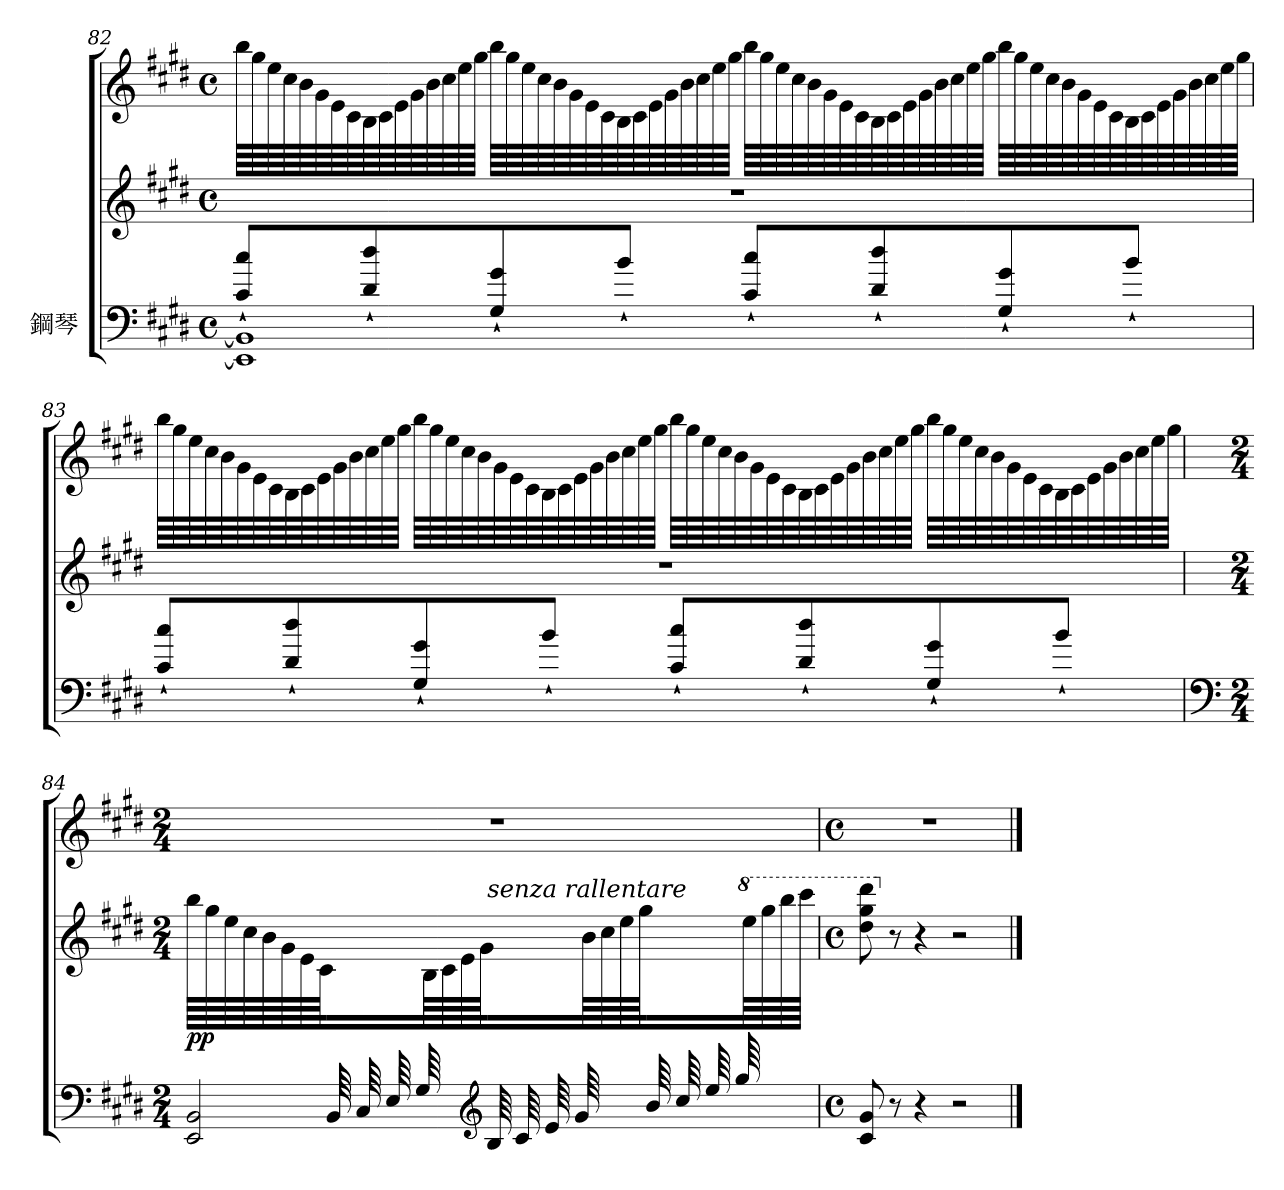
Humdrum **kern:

**kern	**kern	**kern	**dynam
*part1	*part1	*part1	*part1
*staff3	*staff2	*staff1	*staff1/2/3
*I"鋼琴	*	*	*
!!LO:PB:g=z
*clefF4	*clefG2	*clefG2	*
*k[f#c#g#d#]	*k[f#c#g#d#]	*k[f#c#g#d#]	*
*M4/4	*M4/4	*M4/4	*
*met(c)	*met(c)	*met(c)	*
=82	=82	=82	=82
*^	*	*	*
1EE] 1BB]	8c#/` 8cc#/`L	1r	64bb\LLLL	.
.	.	.	64gg#\	.
.	.	.	64ee\	.
.	.	.	64cc#\	.
.	.	.	64b\	.
.	.	.	64g#\	.
.	.	.	64e\	.
.	.	.	64c#\	.
.	8d#/` 8dd#/`	.	64B\	.
.	.	.	64c#\	.
.	.	.	64e\	.
.	.	.	64g#\	.
.	.	.	64b\	.
.	.	.	64cc#\	.
.	.	.	64ee\	.
.	.	.	64gg#\JJJJ	.
.	8G#/` 8g#/`	.	64bb\LLLL	.
.	.	.	64gg#\	.
.	.	.	64ee\	.
.	.	.	64cc#\	.
.	.	.	64b\	.
.	.	.	64g#\	.
.	.	.	64e\	.
.	.	.	64c#\	.
.	8b`/J	.	64B\	.
.	.	.	64c#\	.
.	.	.	64e\	.
.	.	.	64g#\	.
.	.	.	64b\	.
.	.	.	64cc#\	.
.	.	.	64ee\	.
.	.	.	64gg#\JJJJ	.
.	8c#/` 8cc#/`L	.	64bb\LLLL	.
.	.	.	64gg#\	.
.	.	.	64ee\	.
.	.	.	64cc#\	.
.	.	.	64b\	.
.	.	.	64g#\	.
.	.	.	64e\	.
.	.	.	64c#\	.
.	8d#/` 8dd#/`	.	64B\	.
.	.	.	64c#\	.
.	.	.	64e\	.
.	.	.	64g#\	.
.	.	.	64b\	.
.	.	.	64cc#\	.
.	.	.	64ee\	.
.	.	.	64gg#\JJJJ	.
.	8G#/` 8g#/`	.	64bb\LLLL	.
.	.	.	64gg#\	.
.	.	.	64ee\	.
.	.	.	64cc#\	.
.	.	.	64b\	.
.	.	.	64g#\	.
.	.	.	64e\	.
.	.	.	64c#\	.
.	8b`/J	.	64B\	.
.	.	.	64c#\	.
.	.	.	64e\	.
.	.	.	64g#\	.
.	.	.	64b\	.
.	.	.	64cc#\	.
.	.	.	64ee\	.
.	.	.	64gg#\JJJJ	.
*v	*v	*	*	*
!!LO:LB:g=z
=83	=83	=83	=83
8c#/` 8cc#/`L	1r	64bb\LLLL	.
.	.	64gg#\	.
.	.	64ee\	.
.	.	64cc#\	.
.	.	64b\	.
.	.	64g#\	.
.	.	64e\	.
.	.	64c#\	.
8d#/` 8dd#/`	.	64B\	.
.	.	64c#\	.
.	.	64e\	.
.	.	64g#\	.
.	.	64b\	.
.	.	64cc#\	.
.	.	64ee\	.
.	.	64gg#\JJJJ	.
8G#/` 8g#/`	.	64bb\LLLL	.
.	.	64gg#\	.
.	.	64ee\	.
.	.	64cc#\	.
.	.	64b\	.
.	.	64g#\	.
.	.	64e\	.
.	.	64c#\	.
8b`/J	.	64B\	.
.	.	64c#\	.
.	.	64e\	.
.	.	64g#\	.
.	.	64b\	.
.	.	64cc#\	.
.	.	64ee\	.
.	.	64gg#\JJJJ	.
8c#/` 8cc#/`L	.	64bb\LLLL	.
.	.	64gg#\	.
.	.	64ee\	.
.	.	64cc#\	.
.	.	64b\	.
.	.	64g#\	.
.	.	64e\	.
.	.	64c#\	.
8d#/` 8dd#/`	.	64B\	.
.	.	64c#\	.
.	.	64e\	.
.	.	64g#\	.
.	.	64b\	.
.	.	64cc#\	.
.	.	64ee\	.
.	.	64gg#\JJJJ	.
8G#/` 8g#/`	.	64bb\LLLL	.
.	.	64gg#\	.
.	.	64ee\	.
.	.	64cc#\	.
.	.	64b\	.
.	.	64g#\	.
.	.	64e\	.
.	.	64c#\	.
8b`/J	.	64B\	.
.	.	64c#\	.
.	.	64e\	.
.	.	64g#\	.
.	.	64b\	.
.	.	64cc#\	.
.	.	64ee\	.
.	.	64gg#\JJJJ	.
!!LO:LB:g=z
=84	=84	=84	=84
*clefF4	*	*	*
*M2/4	*M2/4	*M2/4	*
*^	*	*	*
*	*^	*	*	*
!	!	!	!	!	!LO:DY:b=2
4ryy	8ryy	2EE/ 2BB/	64bb\LLLL	2r	pp
.	.	.	64gg#\	.	.
.	.	.	64ee\	.	.
.	.	.	64cc#\	.	.
.	.	.	64b\	.	.
.	.	.	64g#\	.	.
.	.	.	64e\	.	.
.	.	.	64c#\	.	.
.	64BB/	.	16ryy	.	.
.	64C#/	.	.	.	.
.	64E/	.	.	.	.
.	64G#/	.	.	.	.
.	16ryy	.	64B\	.	.
.	.	.	64c#\	.	.
.	.	.	64e\	.	.
.	.	.	64g#\	.	.
*clefG2	*	*	*	*	*
*	*	*	*	*MM40	*
!	!	!	!LO:TX:a:i:t=senza rallentare	!	!
4rffyy	64B/	.	16ryy	.	.
.	64c#/	.	.	.	.
*	*	*	*	*MM38	*
.	64e/	.	.	.	.
.	64g#/	.	.	.	.
*	*	*	*	*MM36	*
.	16ryy	.	64b\	.	.
.	.	.	64cc#\	.	.
*	*	*	*	*MM34	*
.	.	.	64ee\	.	.
.	.	.	64gg#\	.	.
*	*	*	*	*MM32	*
.	64b/	.	16ryy	.	.
.	64cc#/	.	.	.	.
*	*	*	*	*MM30	*
.	64ee/	.	.	.	.
.	64gg#/	.	.	.	.
*	*	*	*8va	*	*
.	16ryy	.	64eee\	.	.
.	.	.	64ggg#\	.	.
*	*	*	*	*MM28	*
.	.	.	64bbb\	.	.
.	.	.	64cccc#\JJJJ	.	.
*v	*v	*v	*	*	*
=85	=85	=85	=85
*M4/4	*M4/4	*M4/4	*
*met(c)	*met(c)	*met(c)	*
*	*	*MM24	*
8c#/ 8g#/	8ddd#\ 8ggg#\ 8dddd#\	1r	.
*	*X8va	*	*
*	*	*MM42	*
8r	8r	.	.
4r	4r	.	.
2r	2r	.	.
==	==	==	==
*-	*-	*-	*-
